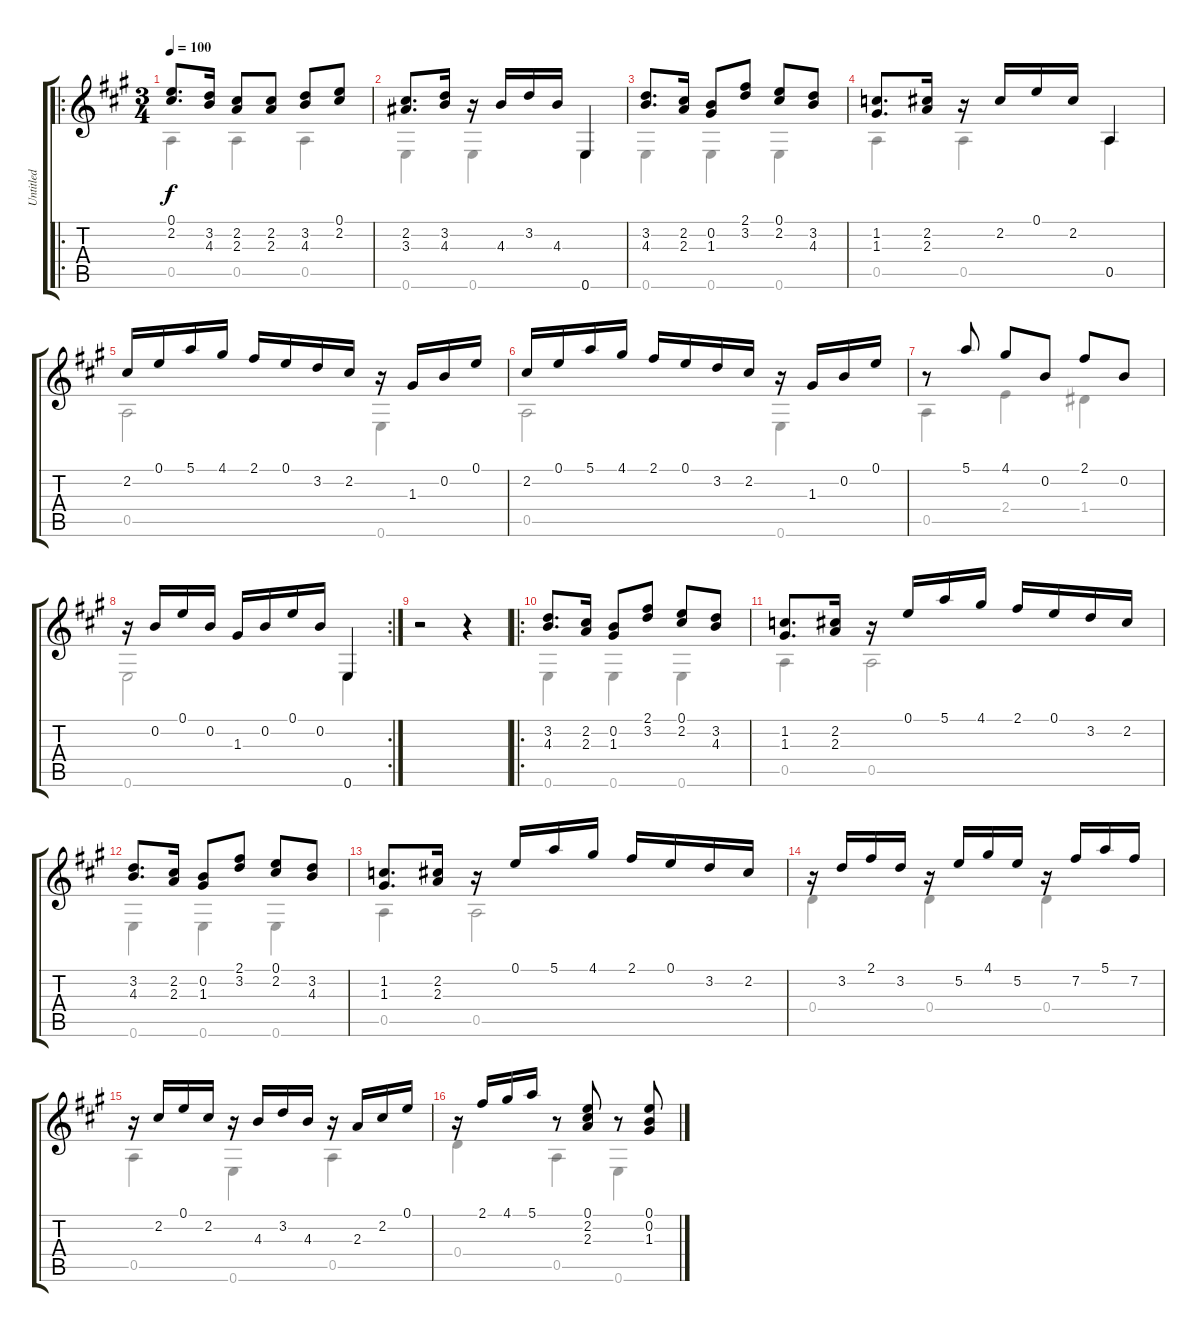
\track ("Untitled" "Untitled") {instrument acousticguitarnylon}
\staff {score tabs}
\tuning (E4 B3 G3 D3 A2 E2) {hide}
\voice
\ro
\ts (3 4)
\tempo 100
\clef g2
\ks a
(0.1 2.2).8{d dy f instrument acousticguitarnylon} (3.2 4.3).16 (2.2 2.3).8 (2.2 2.3).8 (3.2 4.3).8 (0.1 2.2).8 |
(2.2 3.3).8{d} (3.2 4.3).16 r.16 4.3.16 3.2.16 4.3.16 0.6.4 |
(3.2 4.3).8{d} (2.2 2.3).16 (0.2 1.3).8 (2.1 3.2).8 (0.1 2.2).8 (3.2 4.3).8 |
(1.2 1.3).8{d} (2.2 2.3).16 r.16 2.2.16 0.1.16 2.2.16 0.5.4 |
2.2.16 0.1.16 5.1.16 4.1.16 2.1.16 0.1.16 3.2.16 2.2.16 r.16 1.3.16 0.2.16 0.1.16 |
2.2.16 0.1.16 5.1.16 4.1.16 2.1.16 0.1.16 3.2.16 2.2.16 r.16 1.3.16 0.2.16 0.1.16 |
r.8 5.1.8 4.1.8 0.2.8 2.1.8 0.2.8 |
\rc 2
r.16 0.2.16 0.1.16 0.2.16 1.3.16 0.2.16 0.1.16 0.2.16 0.6.4 |
r.2 r.4 |
\ro
(3.2 4.3).8{d} (2.2 2.3).16 (0.2 1.3).8 (2.1 3.2).8 (0.1 2.2).8 (3.2 4.3).8 |
(1.2 1.3).8{d} (2.2 2.3).16 r.16 0.1.16 5.1.16 4.1.16 2.1.16 0.1.16 3.2.16 2.2.16 |
(3.2 4.3).8{d} (2.2 2.3).16 (0.2 1.3).8 (2.1 3.2).8 (0.1 2.2).8 (3.2 4.3).8 |
(1.2 1.3).8{d} (2.2 2.3).16 r.16 0.1.16 5.1.16 4.1.16 2.1.16 0.1.16 3.2.16 2.2.16 |
r.16 3.2.16 2.1.16 3.2.16 r.16 5.2.16 4.1.16 5.2.16 r.16 7.2.16 5.1.16 7.2.16 |
r.16 2.2.16 0.1.16 2.2.16 r.16 4.3.16 3.2.16 4.3.16 r.16 2.3.16 2.2.16 0.1.16 |
r.16 2.1.16 4.1.16 5.1.16 r.8 (0.1 2.2 2.3).8 r.8 (0.1 0.2 1.3).8
\voice
\clef g2
\ottava regular
\simile none
\ks a
0.5.4{dy f} 0.5.4 0.5.4 |
0.6.4 0.6.4 0.6.4 |
0.6.4 0.6.4 0.6.4 |
0.5.4 0.5.4 0.5.4 |
0.5.2 0.6.4 |
0.5.2 0.6.4 |
0.5.4 2.4.4 1.4.4 |
0.6.2 0.6.4 |
|
0.6.4 0.6.4 0.6.4 |
0.5.4 0.5.2 |
0.6.4 0.6.4 0.6.4 |
0.5.4 0.5.2 |
0.4.4 0.4.4 0.4.4 |
0.5.4 0.6.4 0.5.4 |
0.4.4 0.5.4 0.6.4
